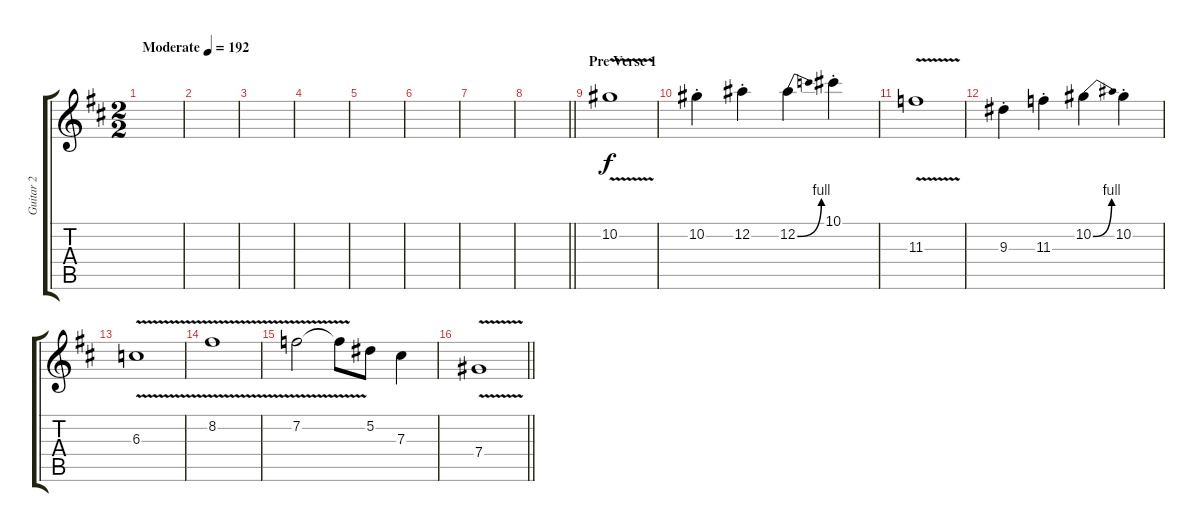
\track ("Guitar 2" "Guitar 2") {instrument electricguitarjazz}
\staff {score tabs}
\tuning (Eb4 Bb3 Gb3 Db3 Ab2 Eb2) {hide}
\ts (2 2)
\tempo (192 "Moderate")
\clef g2
\ks d
|
|
|
|
|
|
|
\barLineRight lightlight
|
\section ("" "Pre Verse 1")
10.2{v}.1 |
10.2{st}.4 12.2{st}.4 12.2{be (bend 0 0 60 4)}.4 10.1{st}.4 |
11.3{v}.1 |
9.3{st}.4 11.3{st}.4 10.2{be (bend 0 0 60 4)}.4 10.2{st}.4 |
6.3{v}.1 |
8.2{v}.1 |
7.2{v}.2 7.2{t}.8 5.2.8 7.3.4 |
\barLineRight lightlight
7.4{v}.1
